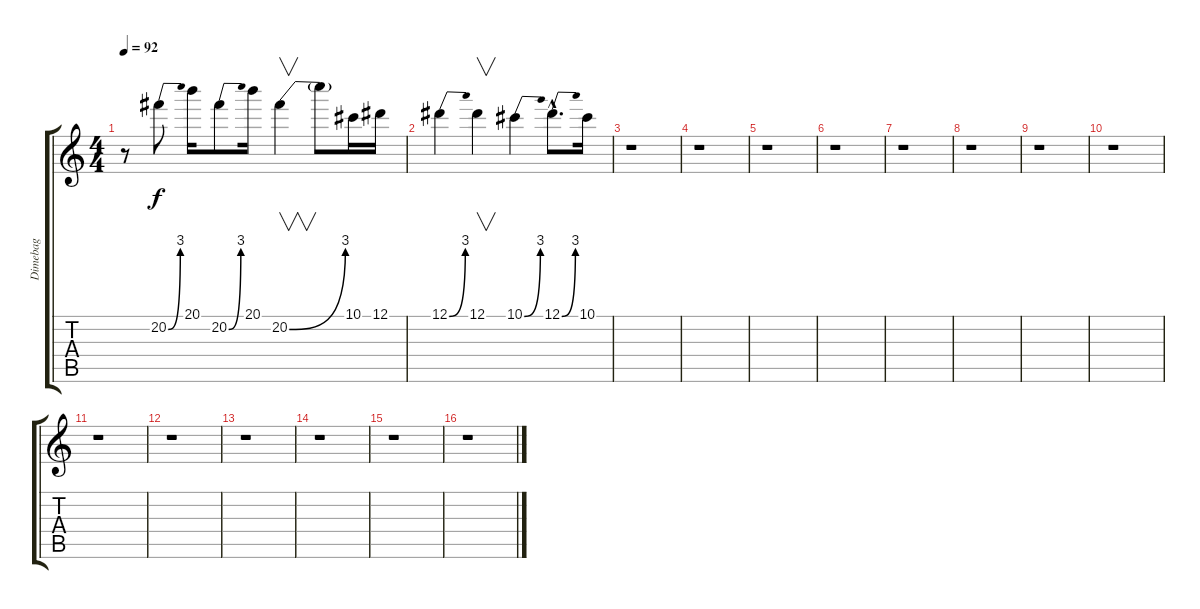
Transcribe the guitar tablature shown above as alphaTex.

\track ("Dimebag" "Dimebag") {instrument distortionguitar}
\staff {score tabs}
\tuning (Eb4 Bb3 Gb3 Db3 Ab2 Db2) {hide}
\ts (4 4)
\tempo 92
\clef g2
\ks c
r.8{dy f} 20.2{be (bend 0 0 60 12)}.8 20.1.16 20.2{be (bend 0 0 60 12)}.8 20.1.16 20.2{be (bend 0 0 60 12)}.4{v} 20.2{t}.8 10.1.16 12.1.16 |
12.1{be (bend 0 0 60 12)}.4 12.1.4{v} 10.1{be (bend 0 0 60 12)}.4 12.1{be (bend 0 0 60 12) hac}.8{d} 10.1.16 |
r.1 |
r.1 |
r.1 |
r.1 |
r.1 |
r.1 |
r.1 |
r.1 |
r.1 |
r.1 |
r.1 |
r.1 |
r.1 |
r.1
